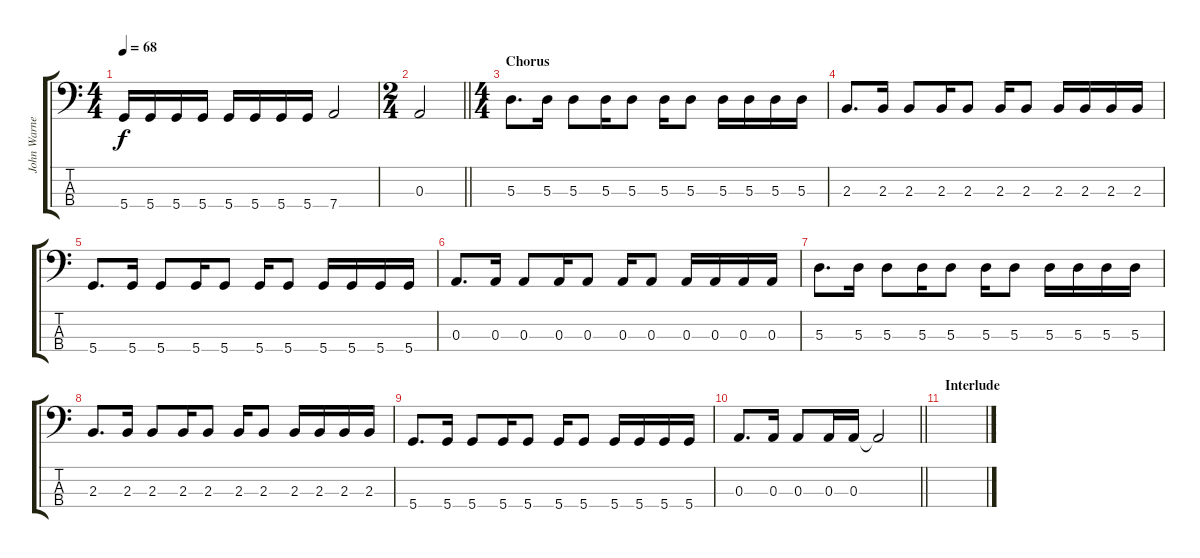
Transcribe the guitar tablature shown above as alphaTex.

\track ("John Warne - Bass Guitar" "John Warne") {instrument electricbasspick}
\staff {score tabs}
\tuning (G2 D2 A1 D1) {hide}
\ts (4 4)
\tempo 68
\clef f4
\ks c
5.4.16{dy f volume 16} 5.4.16 5.4.16 5.4.16 5.4.16 5.4.16 5.4.16 5.4.16 7.4.2 |
\ts (2 4)
\barLineRight lightlight
0.3.2 |
\ts (4 4)
\section ("" "Chorus")
5.3.8{d} 5.3.16 5.3.8 5.3.16 5.3.8 5.3.16 5.3.8 5.3.16 5.3.16 5.3.16 5.3.16 |
2.3.8{d} 2.3.16 2.3.8 2.3.16 2.3.8 2.3.16 2.3.8 2.3.16 2.3.16 2.3.16 2.3.16 |
5.4.8{d} 5.4.16 5.4.8 5.4.16 5.4.8 5.4.16 5.4.8 5.4.16 5.4.16 5.4.16 5.4.16 |
0.3.8{d} 0.3.16 0.3.8 0.3.16 0.3.8 0.3.16 0.3.8 0.3.16 0.3.16 0.3.16 0.3.16 |
5.3.8{d} 5.3.16 5.3.8 5.3.16 5.3.8 5.3.16 5.3.8 5.3.16 5.3.16 5.3.16 5.3.16 |
2.3.8{d} 2.3.16 2.3.8 2.3.16 2.3.8 2.3.16 2.3.8 2.3.16 2.3.16 2.3.16 2.3.16 |
5.4.8{d} 5.4.16 5.4.8 5.4.16 5.4.8 5.4.16 5.4.8 5.4.16 5.4.16 5.4.16 5.4.16 |
\barLineRight lightlight
0.3.8{d} 0.3.16 0.3.8 0.3.16 0.3.16 0.3{t}.2 |
\section ("" "Interlude")
